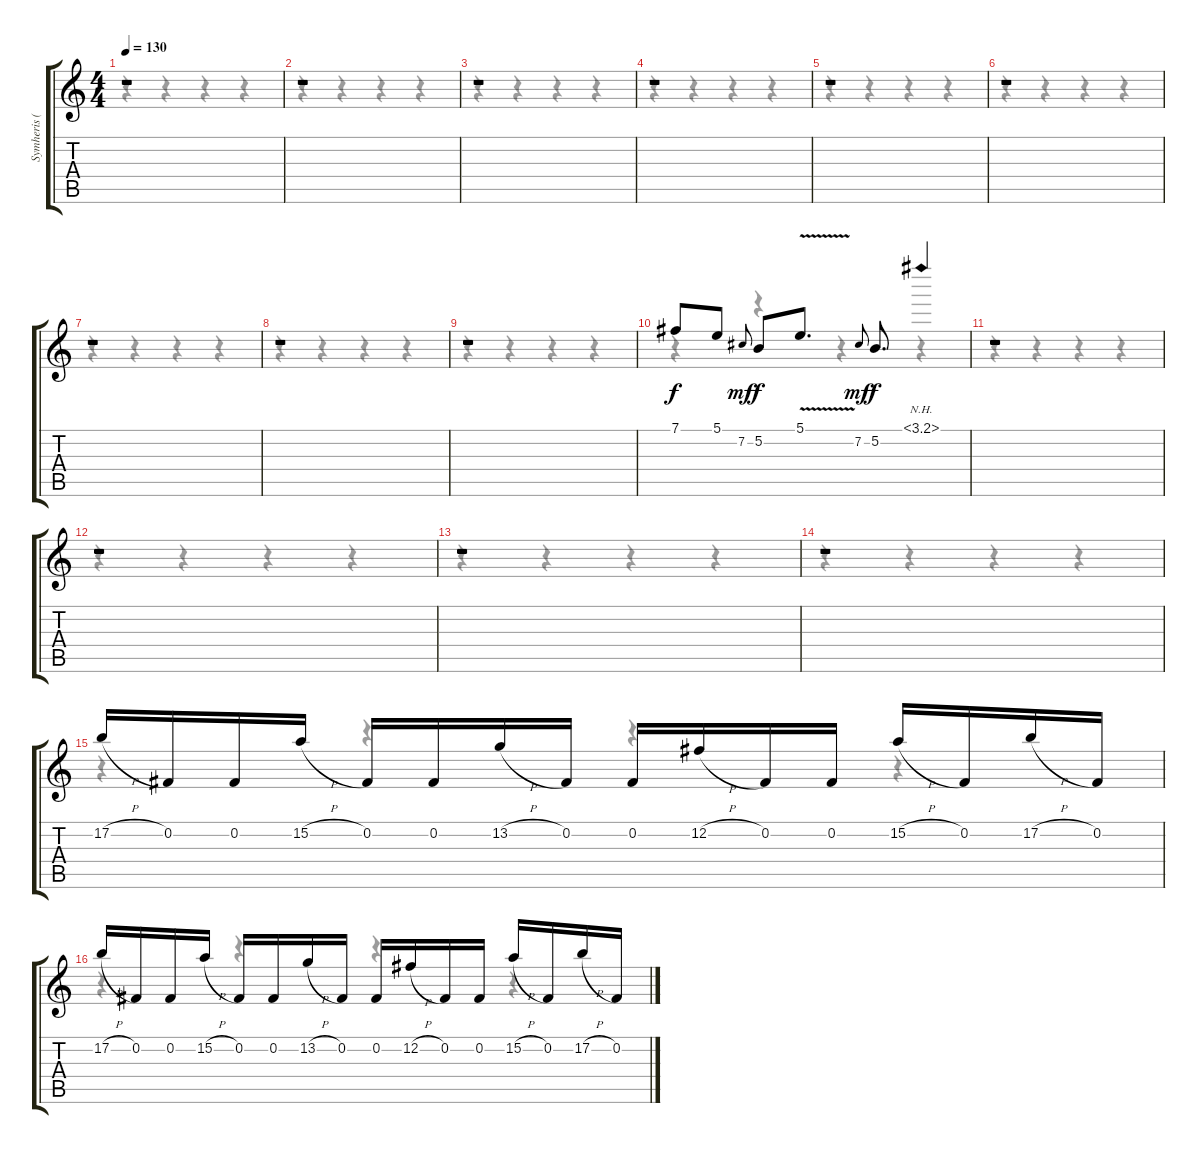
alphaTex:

\track ("Symheris (Harmony)" "Symheris (") {instrument distortionguitar}
\staff {score tabs}
\tuning (B3 Gb3 D3 A2 E2 B1) {hide}
\voice
\ts (4 4)
\tempo 130
\clef g2
\ks c
r.1{dy f} |
r.1 |
r.1 |
r.1 |
r.1 |
r.1 |
r.1 |
r.1 |
r.1 |
7.1.8 5.1.8 7.2.8{gr onbeat dy mf} 5.2.8{dy f} 5.1{v}.8{d} 7.2.8{gr onbeat dy mf} 5.2.8{d dy f} 3.1{nh}.4 |
r.1 |
r.1 |
r.1 |
r.1 |
17.2{h}.16 0.2.16 0.2.16 15.2{h}.16 0.2.16 0.2.16 13.2{h}.16 0.2.16 0.2.16 12.2{h}.16 0.2.16 0.2.16 15.2{h}.16 0.2.16 17.2{h}.16 0.2.16 |
17.2{h}.16 0.2.16 0.2.16 15.2{h}.16 0.2.16 0.2.16 13.2{h}.16 0.2.16 0.2.16 12.2{h}.16 0.2.16 0.2.16 15.2{h}.16 0.2.16 17.2{h}.16 0.2.16
\voice
\clef g2
\ottava regular
\simile none
\ks c
r.4{dy f} r.4 r.4 r.4 |
r.4 r.4 r.4 r.4 |
r.4 r.4 r.4 r.4 |
r.4 r.4 r.4 r.4 |
r.4 r.4 r.4 r.4 |
r.4 r.4 r.4 r.4 |
r.4 r.4 r.4 r.4 |
r.4 r.4 r.4 r.4 |
r.4 r.4 r.4 r.4 |
r.4 r.4 r.4 r.4 |
r.4 r.4 r.4 r.4 |
r.4 r.4 r.4 r.4 |
r.4 r.4 r.4 r.4 |
r.4 r.4 r.4 r.4 |
r.4 r.4 r.4 r.4 |
r.4 r.4 r.4 r.4
